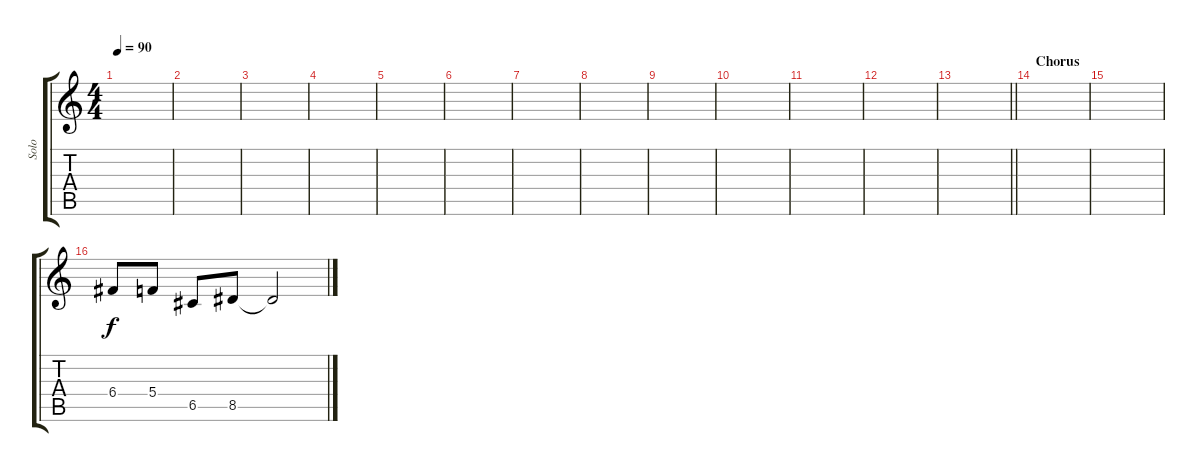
\track ("Solo" "Solo") {instrument distortionguitar}
\staff {score tabs}
\tuning (D4 A3 F3 C3 G2 D2) {hide}
\ts (4 4)
\tempo 90
\clef g2
\ks c
|
|
|
|
|
|
|
|
|
|
|
|
\barLineRight lightlight
|
\section ("" "Chorus")
|
|
6.4.8 5.4.8 6.5.8 8.5.8 8.5{t}.2
